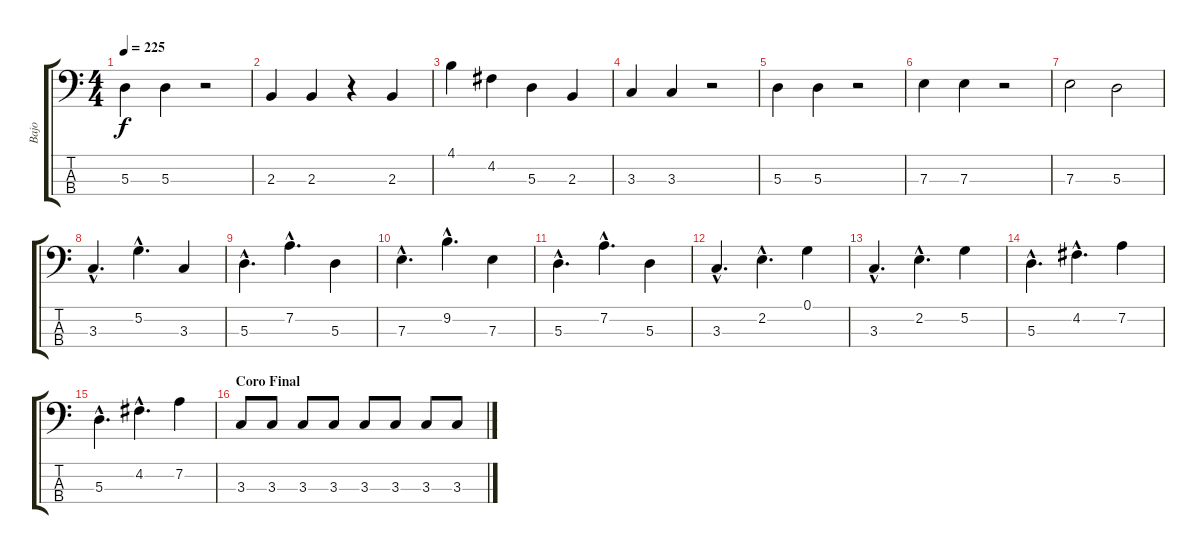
\track ("Bajo" "Bajo") {instrument electricbassfinger}
\staff {score tabs}
\tuning (G2 D2 A1 E1) {hide}
\ts (4 4)
\tempo 225
\clef f4
\ks c
5.3.4{dy f} 5.3.4 r.2 |
2.3.4 2.3.4 r.4 2.3.4 |
4.1.4 4.2.4 5.3.4 2.3.4 |
3.3.4 3.3.4 r.2 |
5.3.4 5.3.4 r.2 |
7.3.4 7.3.4 r.2 |
7.3.2 5.3.2 |
3.3{hac}.4{d} 5.2{hac}.4{d} 3.3.4 |
5.3{hac}.4{d} 7.2{hac}.4{d} 5.3.4 |
7.3{hac}.4{d} 9.2{hac}.4{d} 7.3.4 |
5.3{hac}.4{d} 7.2{hac}.4{d} 5.3.4 |
3.3{hac}.4{d} 2.2{hac}.4{d} 0.1.4 |
3.3{hac}.4{d} 2.2{hac}.4{d} 5.2.4 |
5.3{hac}.4{d} 4.2{hac}.4{d} 7.2.4 |
5.3{hac}.4{d} 4.2{hac}.4{d} 7.2.4 |
\section ("" "Coro Final")
3.3.8 3.3.8 3.3.8 3.3.8 3.3.8 3.3.8 3.3.8 3.3.8
